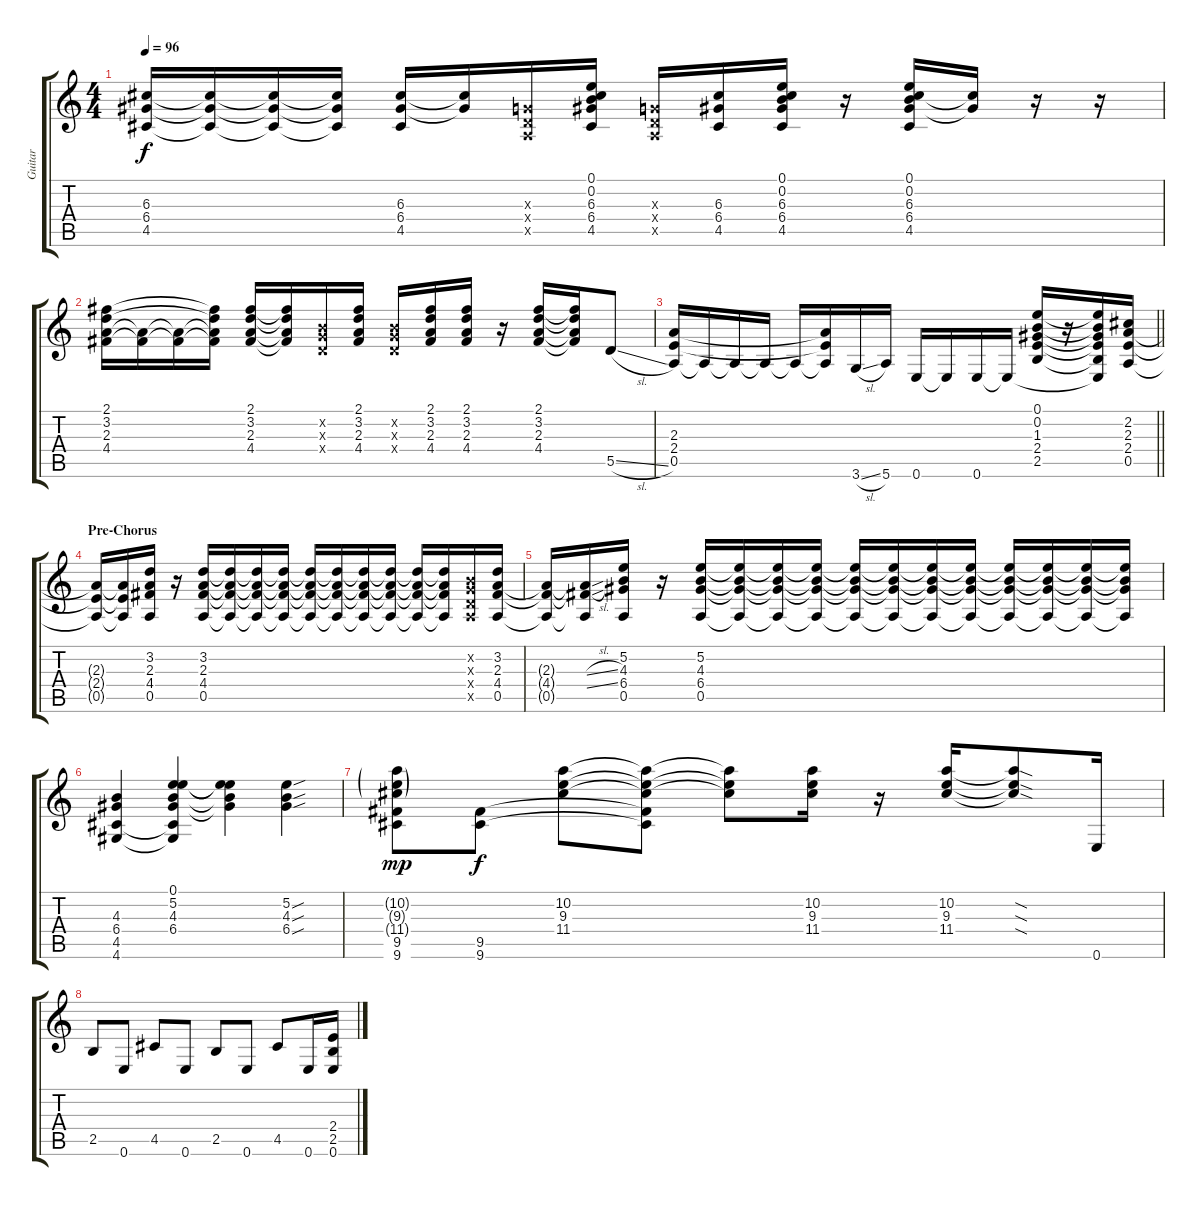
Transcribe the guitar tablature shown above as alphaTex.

\track ("Guitar" "Guitar") {instrument overdrivenguitar}
\staff {score tabs}
\tuning (E4 B3 G3 D3 A2 E2) {hide}
\ts (4 4)
\tempo 96
\clef g2
\ks c
(6.3 6.4 4.5).16{dy f} (6.3{t} 6.4{t} 4.5{t}).16 (6.3{t} 6.4{t} 4.5{t}).16 (6.3{t} 6.4{t} 4.5{t}).16 (6.3 6.4 4.5).16 (6.3{t} 6.4{t}).16 (0.3{x} 0.4{x} 0.5{x}).16 (0.1 0.2 6.3 6.4 4.5).16 (0.3{x} 0.4{x} 0.5{x}).16 (6.3 6.4 4.5).16 (0.1 0.2 6.3 6.4 4.5).16 r.16 (0.1 0.2 6.3 6.4 4.5).16 (6.3{t} 6.4{t}).16 r.16 r.16 |
(2.1 3.2 2.3 4.4).16 (2.3{t} 4.4{t}).16 (2.3{t} 4.4{t}).16 (2.1{t} 3.2{t} 2.3{t} 4.4{t}).16 (2.1 3.2 2.3 4.4).16 (2.1{t} 3.2{t} 2.3{t} 4.4{t}).16 (0.2{x} 0.3{x} 0.4{x}).16 (2.1 3.2 2.3 4.4).16 (0.2{x} 0.3{x} 0.4{x}).16 (2.1 3.2 2.3 4.4).16 (2.1 3.2 2.3 4.4).16 r.16 (2.1 3.2 2.3 4.4).16 (2.1{t} 3.2{t} 2.3{t} 4.4{t}).16 5.5{sl}.8 |
\barLineRight lightlight
(2.3 2.4 0.5).16 0.5{t}.16 0.5{t}.16 0.5{t}.16 0.5{t}.16 (2.3{t} 2.4{t} 0.5{t}).16 3.6{sl}.16 5.6.16 0.6.16 0.6{t}.16 0.6.16 0.6{t}.16 (0.1 0.2 1.3 2.4 2.5).16 r.16 (0.1{t} 0.2{t} 1.3{t} 2.4{t} 2.5{t} 0.6{t}).16 (2.2 2.3 2.4 0.5).16 |
\section ("" "Pre-Chorus")
(2.3{t} 2.4{t} 0.5{t}).16 (2.3{t} 2.4{t} 0.5{t}).16 (3.2 2.3 4.4 0.5).16 r.16 (3.2 2.3 4.4 0.5).16 (3.2{t} 2.3{t} 4.4{t} 0.5{t}).16 (3.2{t} 2.3{t} 4.4{t} 0.5{t}).16 (3.2{t} 2.3{t} 4.4{t} 0.5{t}).16 (3.2{t} 2.3{t} 4.4{t} 0.5{t}).16 (3.2{t} 2.3{t} 4.4{t} 0.5{t}).16 (3.2{t} 2.3{t} 4.4{t} 0.5{t}).16 (3.2{t} 2.3{t} 4.4{t} 0.5{t}).16 (3.2{t} 2.3{t} 4.4{t} 0.5{t}).16 (3.2{t} 2.3{t} 4.4{t} 0.5{t}).16 (0.2{x} 0.3{x} 0.4{x} 0.5{x}).16 (3.2 2.3 4.4 0.5).16 |
(2.3{t} 4.4{t} 0.5{t}).16 (2.3{sl t} 4.4{sl t} 0.5{t}).16 (5.2 4.3 6.4 0.5).16 r.16 (5.2 4.3 6.4 0.5).16 (5.2{t} 4.3{t} 6.4{t} 0.5{t}).16 (5.2{t} 4.3{t} 6.4{t} 0.5{t}).16 (5.2{t} 4.3{t} 6.4{t} 0.5{t}).16 (5.2{t} 4.3{t} 6.4{t} 0.5{t}).16 (5.2{t} 4.3{t} 6.4{t} 0.5{t}).16 (5.2{t} 4.3{t} 6.4{t} 0.5{t}).16 (5.2{t} 4.3{t} 6.4{t} 0.5{t}).16 (5.2{t} 4.3{t} 6.4{t} 0.5{t}).16 (5.2{t} 4.3{t} 6.4{t} 0.5{t}).16 (5.2{t} 4.3{t} 6.4{t} 0.5{t}).16 (5.2{t} 4.3{t} 6.4{t} 0.5{t}).16 |
(4.3 6.4 4.5 4.6).4 (0.1 5.2 4.3 6.4 4.5{t} 4.6{t}).4 (0.1{t} 5.2{t} 4.3{t} 6.4{t}).4 (5.2{sou} 4.3{sou} 6.4{sou}).4 |
(10.2{g} 9.3{g} 11.4{g} 9.5 9.6).8{dy mp} (9.5 9.6).8{dy f} (10.2 9.3 11.4).8 (10.2{t} 9.3{t} 11.4{t} 9.5{t} 9.6{t}).8 (10.2{t} 9.3{t} 11.4{t}).8 (10.2 9.3 11.4).16 r.16 (10.2 9.3 11.4).16 (10.2{sod t} 9.3{sod t} 11.4{sod t}).8 0.6.16 |
2.5.8 0.6.8 4.5.8 0.6.8 2.5.8 0.6.8 4.5.8 0.6.16 (2.4 2.5 0.6).16
